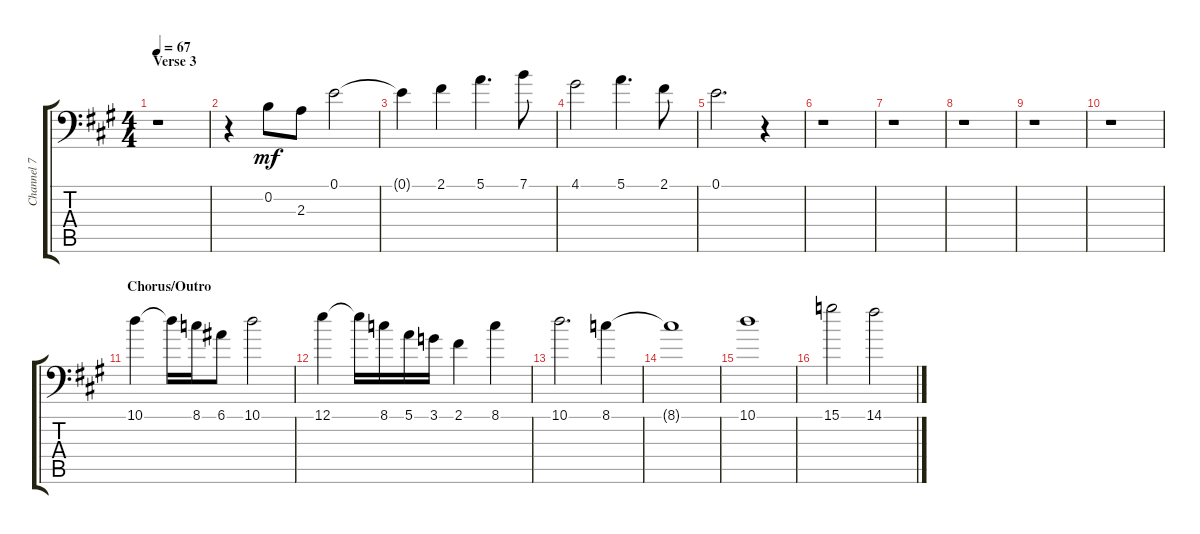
\track ("Channel 7" "Channel 7") {instrument oboe}
\staff {score tabs}
\tuning (E4 B3 G3 D3 A2 E2) {hide}
\ts (4 4)
\section ("" "Verse 3")
\tempo 67
\clef f4
\ks f#minor
r.1{dy mf} |
r.4 0.2.8 2.3.8 0.1.2 |
0.1{t}.4 2.1.4 5.1.4{d} 7.1.8 |
4.1.2 5.1.4{d} 2.1.8 |
0.1.2{d} r.4 |
r.1 |
r.1 |
r.1 |
r.1 |
r.1 |
\section ("" "Chorus/Outro")
10.1.4 10.1{t}.16 8.1.16 6.1.8 10.1.2 |
12.1.4 12.1{t}.16 8.1.16 5.1.16 3.1.16 2.1.4 8.1.4 |
10.1.2{d} 8.1.4 |
8.1{t}.1 |
10.1.1 |
15.1.2 14.1.2
